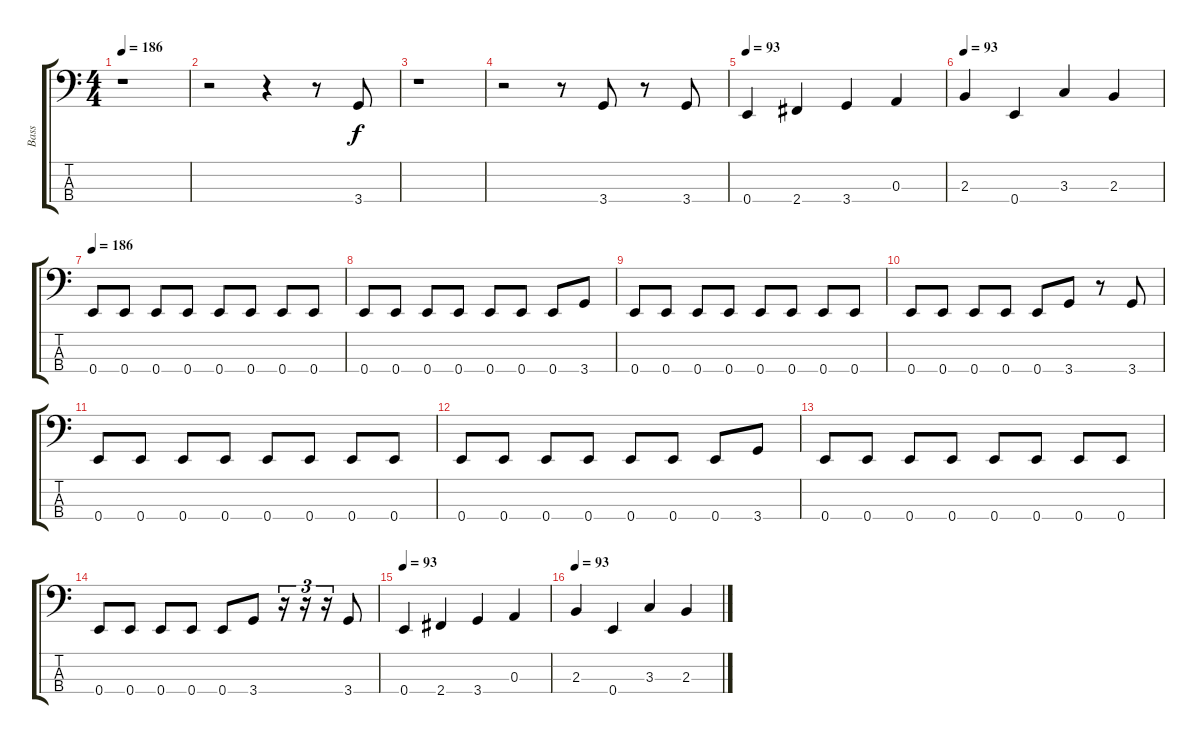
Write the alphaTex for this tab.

\track ("Bass" "Bass") {instrument electricbasspick}
\staff {score tabs}
\tuning (G2 D2 A1 E1) {hide}
\ts (4 4)
\tempo 186
\clef f4
\ks c
r.1{dy f} |
r.2 r.4 r.8 3.4.8 |
r.1 |
r.2 r.8 3.4.8 r.8 3.4.8 |
\tempo 93
0.4.4 2.4.4 3.4.4 0.3.4 |
\tempo 93
2.3.4 0.4.4 3.3.4 2.3.4 |
\tempo 186
0.4.8 0.4.8 0.4.8 0.4.8 0.4.8 0.4.8 0.4.8 0.4.8 |
0.4.8 0.4.8 0.4.8 0.4.8 0.4.8 0.4.8 0.4.8 3.4.8 |
0.4.8 0.4.8 0.4.8 0.4.8 0.4.8 0.4.8 0.4.8 0.4.8 |
0.4.8 0.4.8 0.4.8 0.4.8 0.4.8 3.4.8 r.8 3.4.8 |
0.4.8 0.4.8 0.4.8 0.4.8 0.4.8 0.4.8 0.4.8 0.4.8 |
0.4.8 0.4.8 0.4.8 0.4.8 0.4.8 0.4.8 0.4.8 3.4.8 |
0.4.8 0.4.8 0.4.8 0.4.8 0.4.8 0.4.8 0.4.8 0.4.8 |
0.4.8 0.4.8 0.4.8 0.4.8 0.4.8 3.4.8 r.16{tu (3 2)} r.16{tu (3 2)} r.16{tu (3 2)} 3.4.8 |
\tempo 93
0.4.4 2.4.4 3.4.4 0.3.4 |
\tempo 93
2.3.4 0.4.4 3.3.4 2.3.4
